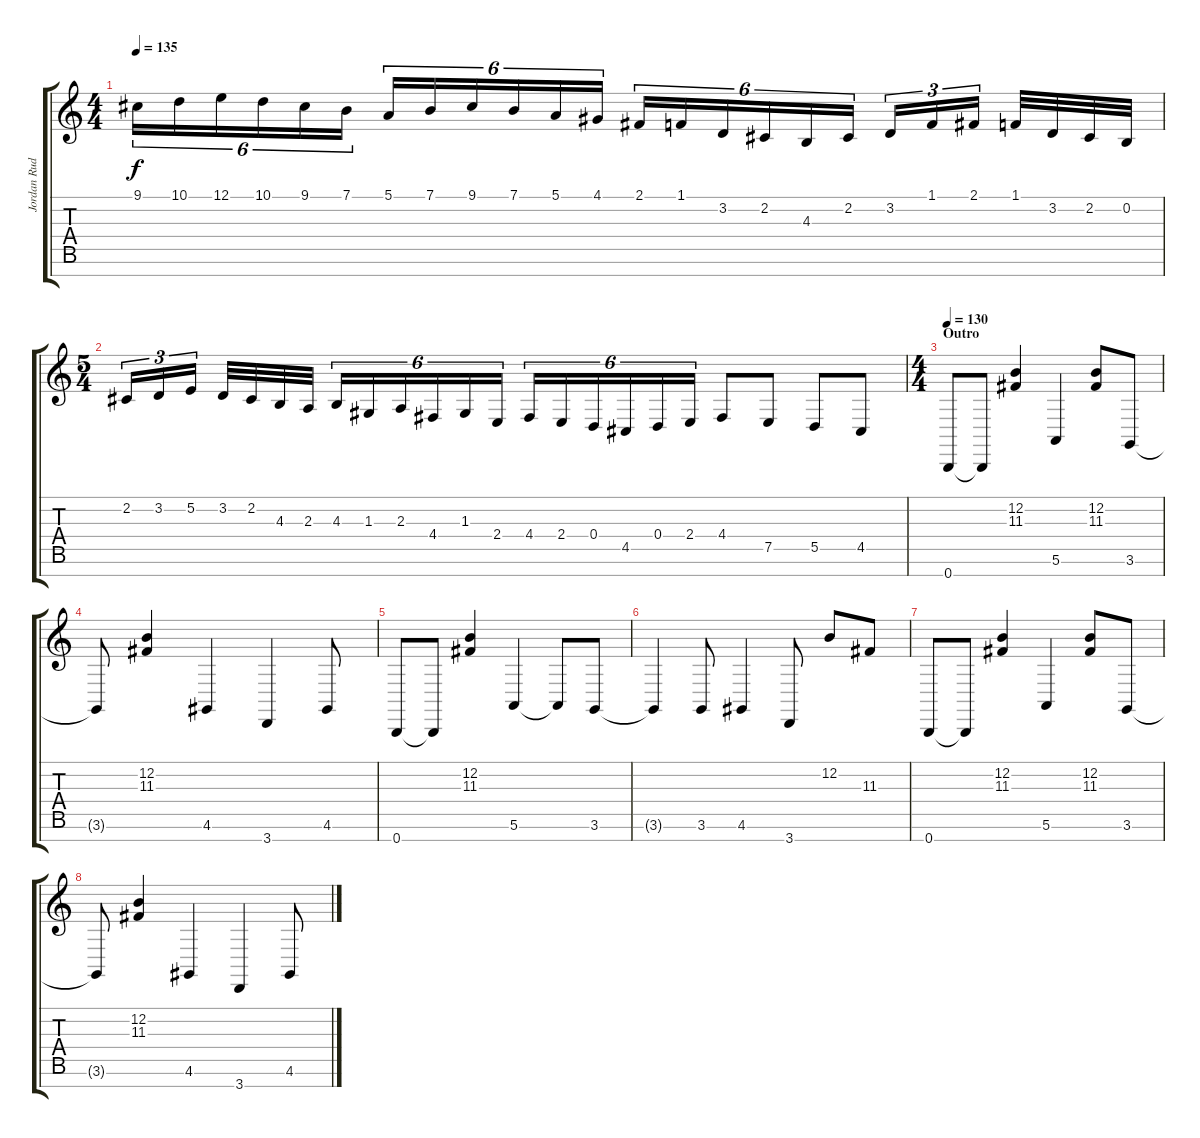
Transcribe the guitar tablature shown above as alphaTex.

\track ("Jordan Rudess" "Jordan Rud") {instrument lead1square}
\staff {score tabs}
\tuning (E4 B3 G3 D3 A2 E2 B1) {hide}
\ts (4 4)
\tempo 135
\clef g2
\ks c
9.1.16{tu (6 4) dy f} 10.1.16{tu (6 4)} 12.1.16{tu (6 4)} 10.1.16{tu (6 4)} 9.1.16{tu (6 4)} 7.1.16{tu (6 4)} 5.1.16{tu (6 4)} 7.1.16{tu (6 4)} 9.1.16{tu (6 4)} 7.1.16{tu (6 4)} 5.1.16{tu (6 4)} 4.1.16{tu (6 4)} 2.1.16{tu (6 4)} 1.1.16{tu (6 4)} 3.2.16{tu (6 4)} 2.2.16{tu (6 4)} 4.3.16{tu (6 4)} 2.2.16{tu (6 4)} 3.2.16{tu (3 2)} 1.1.16{tu (3 2)} 2.1.16{tu (3 2)} 1.1.32 3.2.32 2.2.32 0.2.32 |
\ts (5 4)
2.2.16{tu (3 2)} 3.2.16{tu (3 2)} 5.2.16{tu (3 2)} 3.2.32 2.2.32 4.3.32 2.3.32 4.3.16{tu (6 4)} 1.3.16{tu (6 4)} 2.3.16{tu (6 4)} 4.4.16{tu (6 4)} 1.3.16{tu (6 4)} 2.4.16{tu (6 4)} 4.4.16{tu (6 4)} 2.4.16{tu (6 4)} 0.4.16{tu (6 4)} 4.5.16{tu (6 4)} 0.4.16{tu (6 4)} 2.4.16{tu (6 4)} 4.4.8 7.5.8 5.5.8 4.5.8 |
\ts (4 4)
\section ("" "Outro")
\tempo 130
0.7.8{volume 10 instrument synthbrass1} 0.7{t}.8 (12.2 11.3).4 5.6.4 (12.2 11.3).8 3.6.8 |
3.6{t}.8 (12.2 11.3).4 4.6.4 3.7.4 4.6.8 |
0.7.8 0.7{t}.8 (12.2 11.3).4 5.6.4 5.6{t}.8 3.6.8 |
3.6{t}.4 3.6.8 4.6.4 3.7.8 12.2.8 11.3.8 |
0.7.8 0.7{t}.8 (12.2 11.3).4 5.6.4 (12.2 11.3).8 3.6.8 |
3.6{t}.8 (12.2 11.3).4 4.6.4 3.7.4 4.6.8
